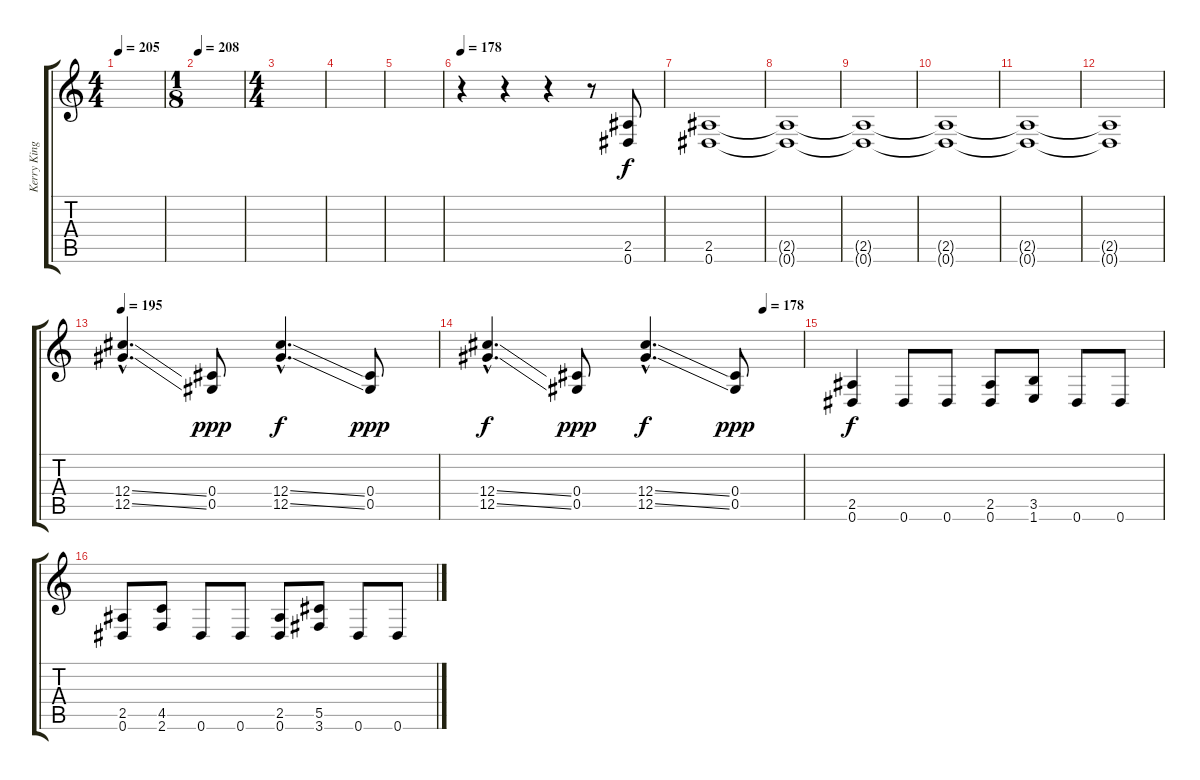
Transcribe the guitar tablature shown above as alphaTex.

\track ("Kerry King" "Kerry King") {instrument distortionguitar}
\staff {score tabs}
\tuning (Eb4 Bb3 Gb3 Db3 Ab2 Eb2) {hide}
\ts (4 4)
\tempo 205
\clef g2
\ks c
|
\ts (1 8)
\tempo 208
|
\ts (4 4)
|
|
|
\tempo 178
r.4 r.4 r.4 r.8 (2.5 0.6).8 |
(2.5 0.6).1 |
(2.5{t} 0.6{t}).1 |
(2.5{t} 0.6{t}).1 |
(2.5{t} 0.6{t}).1 |
(2.5{t} 0.6{t}).1 |
(2.5{t} 0.6{t}).1 |
\tempo 195
(12.4{ss hac} 12.5{ss hac}).4{d} (0.4 0.5).8{dy ppp} (12.4{ss hac} 12.5{ss hac}).4{d dy f} (0.4 0.5).8{dy ppp} |
\tempo (178 0.875)
(12.4{ss hac} 12.5{ss hac}).4{d dy f} (0.4 0.5).8{dy ppp} (12.4{ss hac} 12.5{ss hac}).4{d dy f} (0.4 0.5).8{dy ppp} |
(2.5 0.6).4{dy f} 0.6.8 0.6.8 (2.5 0.6).8 (3.5 1.6).8 0.6.8 0.6.8 |
(2.5 0.6).8 (4.5 2.6).8 0.6.8 0.6.8 (2.5 0.6).8 (5.5 3.6).8 0.6.8 0.6.8
